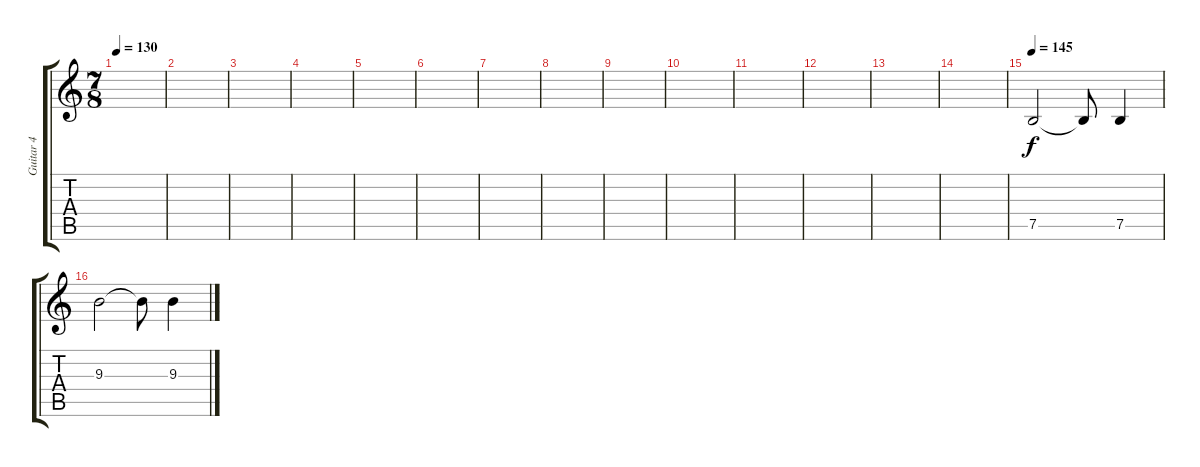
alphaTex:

\track ("Guitar 4" "Guitar 4") {instrument distortionguitar}
\staff {score tabs}
\tuning (B3 Gb3 D3 A2 E2 B1) {hide}
\ts (7 8)
\tempo 130
\clef g2
\ks c
|
|
|
|
|
|
|
|
|
|
|
|
|
|
\tempo 145
7.5.2 7.5{t}.8 7.5.4 |
9.3.2 9.3{t}.8 9.3.4
